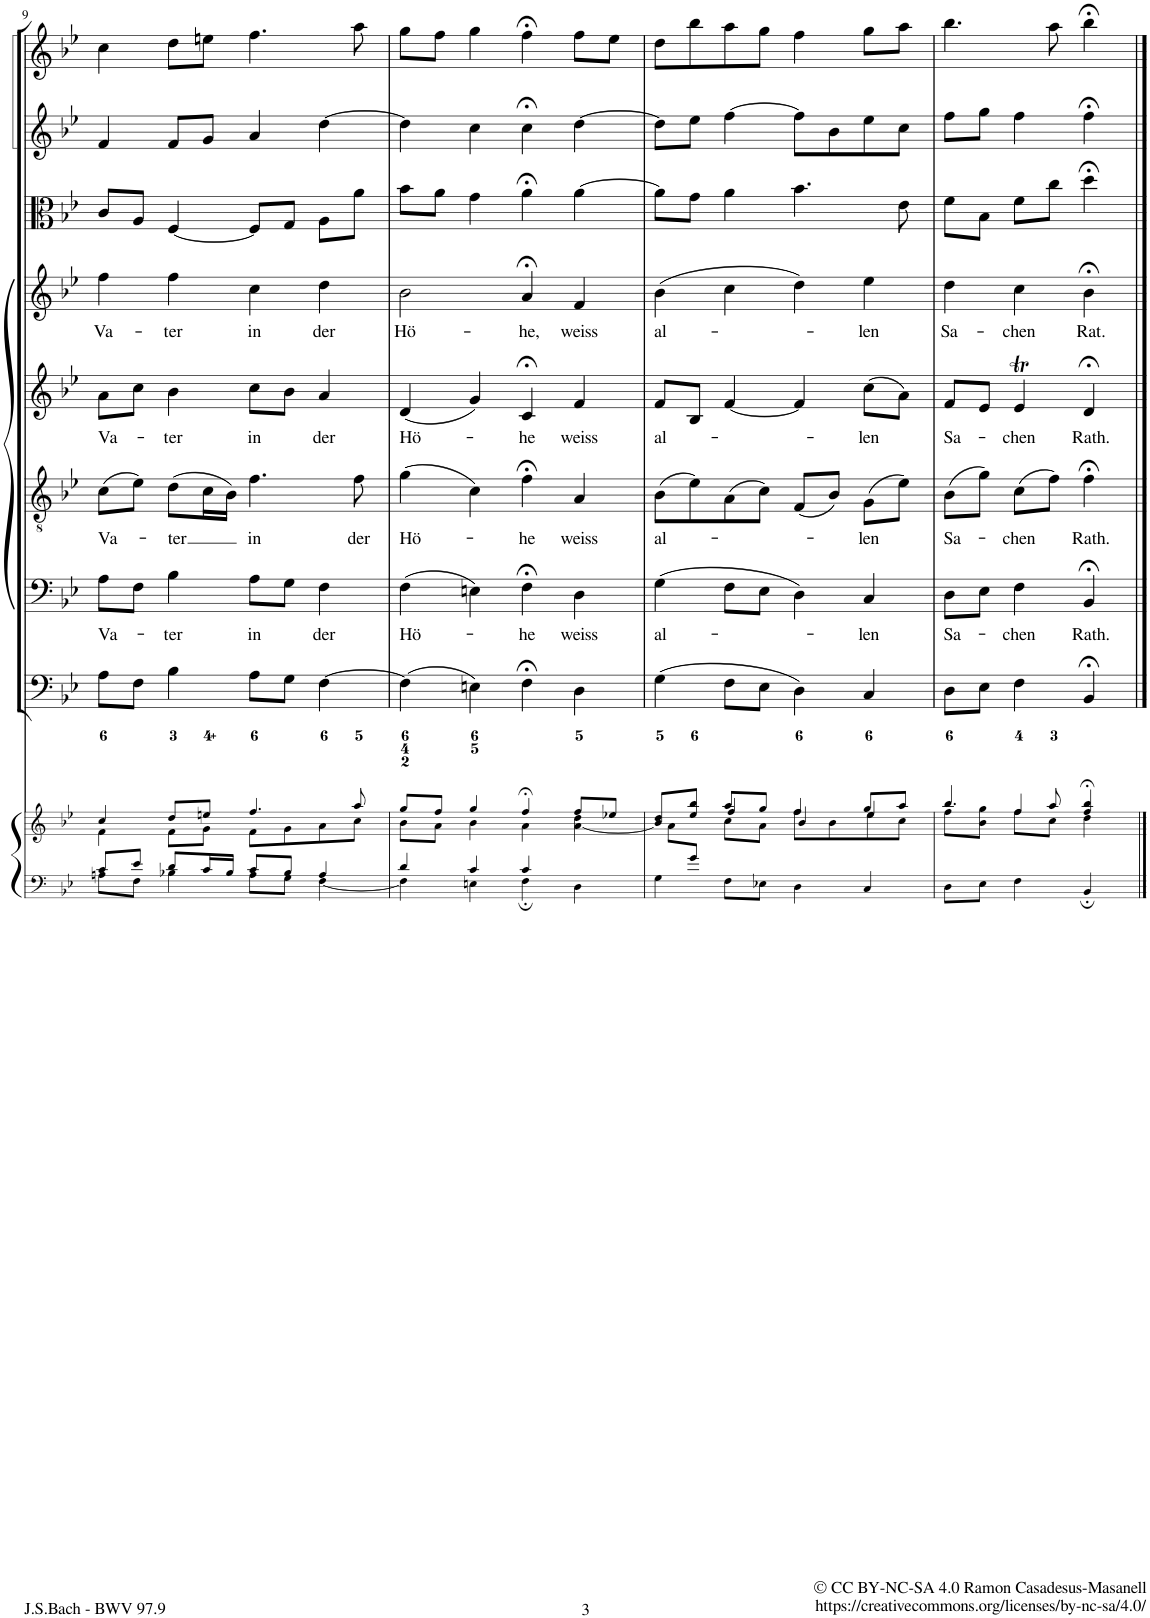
**kern	**kern	**kern	**kern	**text	**kern	**text	**kern	**text	**kern	**text	**kern	**kern	**kern
*part9	*part9	*part8	*part7	*part7	*part6	*part6	*part5	*part5	*part4	*part4	*part3	*part2	*part1
*staff10	*staff9	*staff8	*staff7	*staff7	*staff6	*staff6	*staff5	*staff5	*staff4	*staff4	*staff3	*staff2	*staff1
*I"Piano reduction	*	*I"Organo e Continuo	*I"Basso	*	*I"Tenore	*	*I"Alto	*	*I"Soprano Oboe I.II. col Soprano	*	*I"Viola	*I"Violino II	*I"Violino I
*I'Pno	*	*	*	*	*	*	*	*	*	*	*	*	*
!!LO:PB:g=z
*clefF4	*clefG2	*clefF4	*clefF4	*	*clefGv2	*	*clefG2	*	*clefG2	*	*clefC3	*clefG2	*clefG2
*k[b-e-]	*k[b-e-]	*k[b-e-]	*k[b-e-]	*	*k[b-e-]	*	*k[b-e-]	*	*k[b-e-]	*	*k[b-e-]	*k[b-e-]	*k[b-e-]
*M4/4	*M4/4	*M4/4	*M4/4	*	*M4/4	*	*M4/4	*	*M4/4	*	*M4/4	*M4/4	*M4/4
*met(c)	*met(c)	*met(c)	*met(c)	*	*met(c)	*	*met(c)	*	*met(c)	*	*met(c)	*met(c)	*met(c)
=9	=9	=9	=9	=9	=9	=9	=9	=9	=9	=9	=9	=9	=9
*^	*^	*	*	*	*	*	*	*	*	*	*	*	*
!	!	!	!	!	!	!LO:LY:b	!	!LO:LY:b	!	!LO:LY:b	!	!LO:LY:b	!	!	!
8c/L	8An\L	4cc/	4f\	8A\L	8A\L	Va-	(8c\L	Va-	8a\L	Va-	4ff\	Va-	8c/L	4f/	4cc\
8e-/J	8F\J	.	.	8F\J	8F\J	.	8e-\J)	.	8cc\J	.	.	.	8A/J	.	.
!	!	!	!	!	!	!LO:LY:b	!	!LO:LY:b	!	!LO:LY:b	!	!LO:LY:b	!	!	!
8d/L	4B-X\	8dd/L	8f\L	4B-\	4B-\	-ter	(8d\L	-ter	4b-\	-ter	4ff\	ter	[4F/	8f/L	8dd\L
16c/L	.	8een/J	8g\J	.	.	.	16c\L	.	.	.	.	.	.	8g/J	8een\J
16B-/JJ	.	.	.	.	.	.	16B-\JJ)	.	.	.	.	.	.	.	.
!	!	!	!	!	!	!LO:LY:b	!	!LO:LY:b	!	!LO:LY:b	!	!LO:LY:b	!	!	!
8c/L	8A\L	4.ff/	8f\L	8A\L	8A\L	in	4.f\	in	8cc\L	in	4cc\	in	8F/L]	4a/	4.ff\
8B-/J	8G\J	.	8g\	8G\J	8G\J	.	.	.	8b-\J	.	.	.	8G/J	.	.
!	!	!	!	!	!	!LO:LY:b	!	!	!	!LO:LY:b	!	!LO:LY:b	!	!	!
4A/	[4F\	.	8a\	[4F\	4F\	der	.	.	4a/	der	4dd\	der	8A\L	[4dd\	.
!	!	!	!	!	!	!	!	!LO:LY:b	!	!	!	!	!	!	!
.	.	8aa/	8cc\J	.	.	.	8f\	der	.	.	.	.	8a\J	.	8aa\
=10	=10	=10	=10	=10	=10	=10	=10	=10	=10	=10	=10	=10	=10	=10	=10
!	!	!	!	!	!	!LO:LY:b	!	!LO:LY:b	!	!LO:LY:b	!	!LO:LY:b	!	!	!
4d/	4F\]	8gg/L	8b-\L	(4F\]	(4F\	Hö-	(4g\	Hö-	(4d/	Hö-	2b-\	Hö-	8b-\L	4dd\]	8gg\L
.	.	8ff/J	8a\J	.	.	.	.	.	.	.	.	.	8a\J	.	8ff\J
4c/	4En\	4gg/	4b-\	4En\)	4En\)	.	4c\)	.	4g/)	.	.	.	4g\	4cc\	4gg\
!	!	!	!	!	!	!LO:LY:b	!	!LO:LY:b	!	!LO:LY:b	!	!LO:LY:b	!	!	!
4c/	4F<\	4ff;</	4a\	4F>\	4F>\	-he	4f;<\	-he	4c;</	-he	4a>/	he,	4a;<\	4cc;<\	4ff;<\
!	!	!	!	!	!	!LO:LY:b	!	!LO:LY:b	!	!LO:LY:b	!	!LO:LY:b	!	!	!
4ryy	4D\	8ff/L	[4a\ 4dd\	4D\	4D\	weiss	4A/	weiss	4f/	weiss	4f/	weiss	[4a\	[4dd\	8ff\L
.	.	8ee-X/J	.	.	.	.	.	.	.	.	.	.	.	.	8ee-\J
=11	=11	=11	=11	=11	=11	=11	=11	=11	=11	=11	=11	=11	=11	=11	=11
*	*	*	*^	*	*	*	*	*	*	*	*	*	*	*	*
!	!	!	!	!	!	!	!LO:LY:b	!	!LO:LY:b	!	!LO:LY:b	!	!LO:LY:b	!	!	!
8ryy	4G\	8b-/ 8dd/L	8a\L]	4ryy	(4G\	(4G\	al-	(8B-\L	al-	8f/L	al-	(4b-\	al-	8a\L]	8dd\L]	8dd\L
8g/J	.	8ee-/ 8bb-/J	8ryy	.	.	.	.	8e-\)	.	8B-/J	.	.	.	8g\J	8ee-\J	8bb-\
2.ryy	8F\L	8aa/L	8cc\L	4ff/	8F\L	8F\L	.	(8A\	.	[4f/	.	4cc\	.	4a\	[4ff\	8aa\
.	8E-X\J	8gg/J	8a\J	.	8E-\J	8E-\J	.	8c\J)	.	.	.	.	.	.	.	8gg\J
.	4D\	4ff/	8ff\L	4b-/	4D\)	4D\)	.	(8F/L	.	4f/]	.	4dd\)	.	4.b-\	8ff\L]	4ff\
.	.	.	8b-\	.	.	.	.	8B-/J)	.	.	.	.	.	.	8b-\	.
!	!	!	!	!	!	!	!LO:LY:b	!	!LO:LY:b	!	!LO:LY:b	!	!LO:LY:b	!	!	!
.	4C/	8gg/L	8ee-\	4ee-/	4C/	4C/	-len	(8G\L	-len	(8cc\L	-len	4ee-\	-len	.	8ee-\	8gg\L
.	.	8aa/J	8cc\J	.	.	.	.	8e-\J)	.	8a\J)	.	.	.	8e-\	8cc\J	8aa\J
*v	*v	*	*	*	*	*	*	*	*	*	*	*	*	*	*	*
*	*	*v	*v	*	*	*	*	*	*	*	*	*	*	*	*
=12	=12	=12	=12	=12	=12	=12	=12	=12	=12	=12	=12	=12	=12	=12
!	!	!	!	!	!LO:LY:b	!	!LO:LY:b	!	!LO:LY:b	!	!LO:LY:b	!	!	!
8D\L	8.bb-/	8ff\L	8D\L	8D\L	Sa-	(8B-\L	Sa-	8f/L	Sa-	4dd\	Sa-	8f\L	8ff\L	4.bb-\
8E-\J	.	8b-\ 8gg\J	8E-\J	8E-\J	.	8g\J)	.	8e-/J	.	.	.	8B-\J	8gg\J	.
.	16ryy	.	.	.	.	.	.	.	.	.	.	.	.	.
!	!	!	!	!	!LO:LY:b	!	!LO:LY:b	!	!LO:LY:b	!	!LO:LY:b	!	!	!
4F\	8ff/	8ff\L	4F\	4F\	-chen	(8c\L	-chen	4e-T/	-chen	4cc\	-chen	8f\L	4ff\	.
.	8aa/	8cc\J	.	.	.	8f\J)	.	.	.	.	.	8cc\J	.	8aa\
!	!	!	!	!	!LO:LY:b	!	!LO:LY:b	!	!LO:LY:b	!	!LO:LY:b	!	!	!
4BB-</	4ff/;< 4bb-/;<	4dd\	4BB->/	4BB->/	Rath.	4f;<\	Rath.	4d;</	Rath.	4b->\	Rat.	4dd;<\	4ff;<\	4bb-;<\
*	*v	*v	*	*	*	*	*	*	*	*	*	*	*	*
==	==	==	==	==	==	==	==	==	==	==	==	==	==
*-	*-	*-	*-	*-	*-	*-	*-	*-	*-	*-	*-	*-	*-
